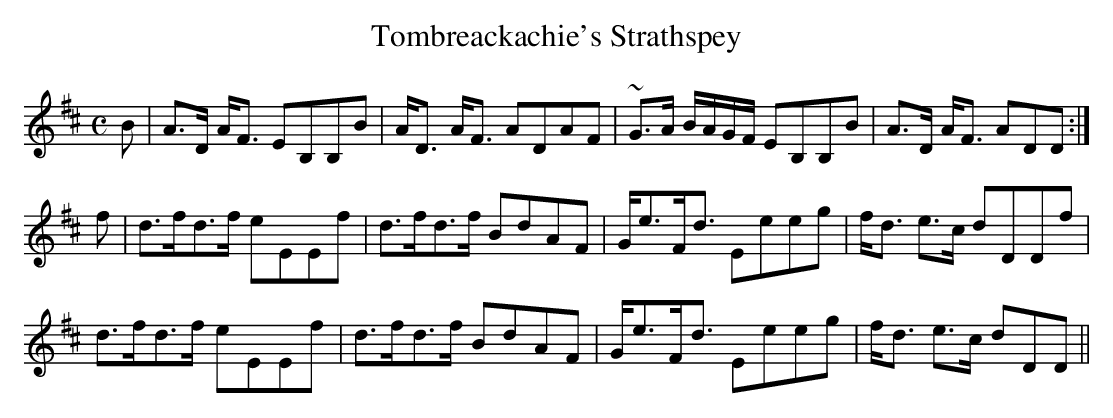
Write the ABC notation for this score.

X:1
T:Tombreackachie's Strathspey
L:1/8
M:C
K:D
B|A>D A<F EB,B,B|A<D A<F ADAF|~G>A B/A/G/F/ EB,B,B|A>D A<F ADD:|
f|d>fd>f eEEf|d>fd>f BdAF|G<eF<d Eeeg|f<d e>c dDDf|
d>fd>f eEEf|d>fd>f BdAF|G<eF<d Eeeg|f<d e>c dDD||
